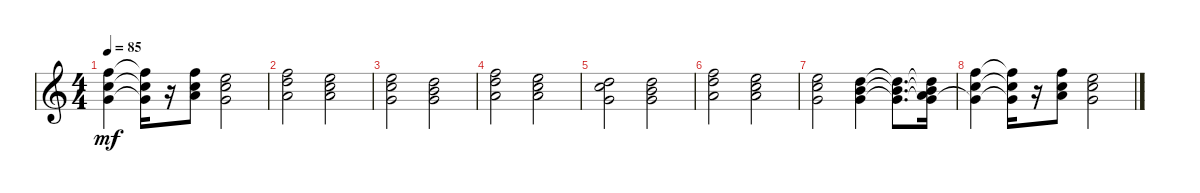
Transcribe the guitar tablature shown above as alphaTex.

\track "" {instrument choiraahs}
\staff {score}
\tuning (E4 B3 G3 D3 A2 E2 B1) {hide}
\ts (4 4)
\tempo 85
\clef g2
\ks c
(3.1{t} 13.2 22.3).4{dy mf} (3.1{t} 13.2{t} 22.3{t}).16 r.16 (13.1 13.2 14.3).8 (8.1 8.2 21.3).2 |
(10.1 10.2 22.3).2 (8.1 10.2 21.3).2 |
(8.1 8.2 21.3).2 (7.1 15.2 12.3).2 |
(10.1 18.2 14.3).2 (8.1 10.2 21.3).2 |
(8.1 8.2 19.3).2 (10.1 8.2 16.3).2 |
(13.1 15.2 14.3).2 (5.1 13.2 21.3).2 |
(8.1 17.2 12.3).2 (3.1 12.2 19.3).4 (3.1{t} 12.2{t} 19.3{t}).8{d} (3.1{t} 12.2{t} 19.3{t} 19.4).16 |
(3.1{t} 13.2 22.3).4 (3.1{t} 13.2{t} 22.3{t}).16 r.16 (13.1 13.2 14.3).8 (8.1 8.2 21.3).2
